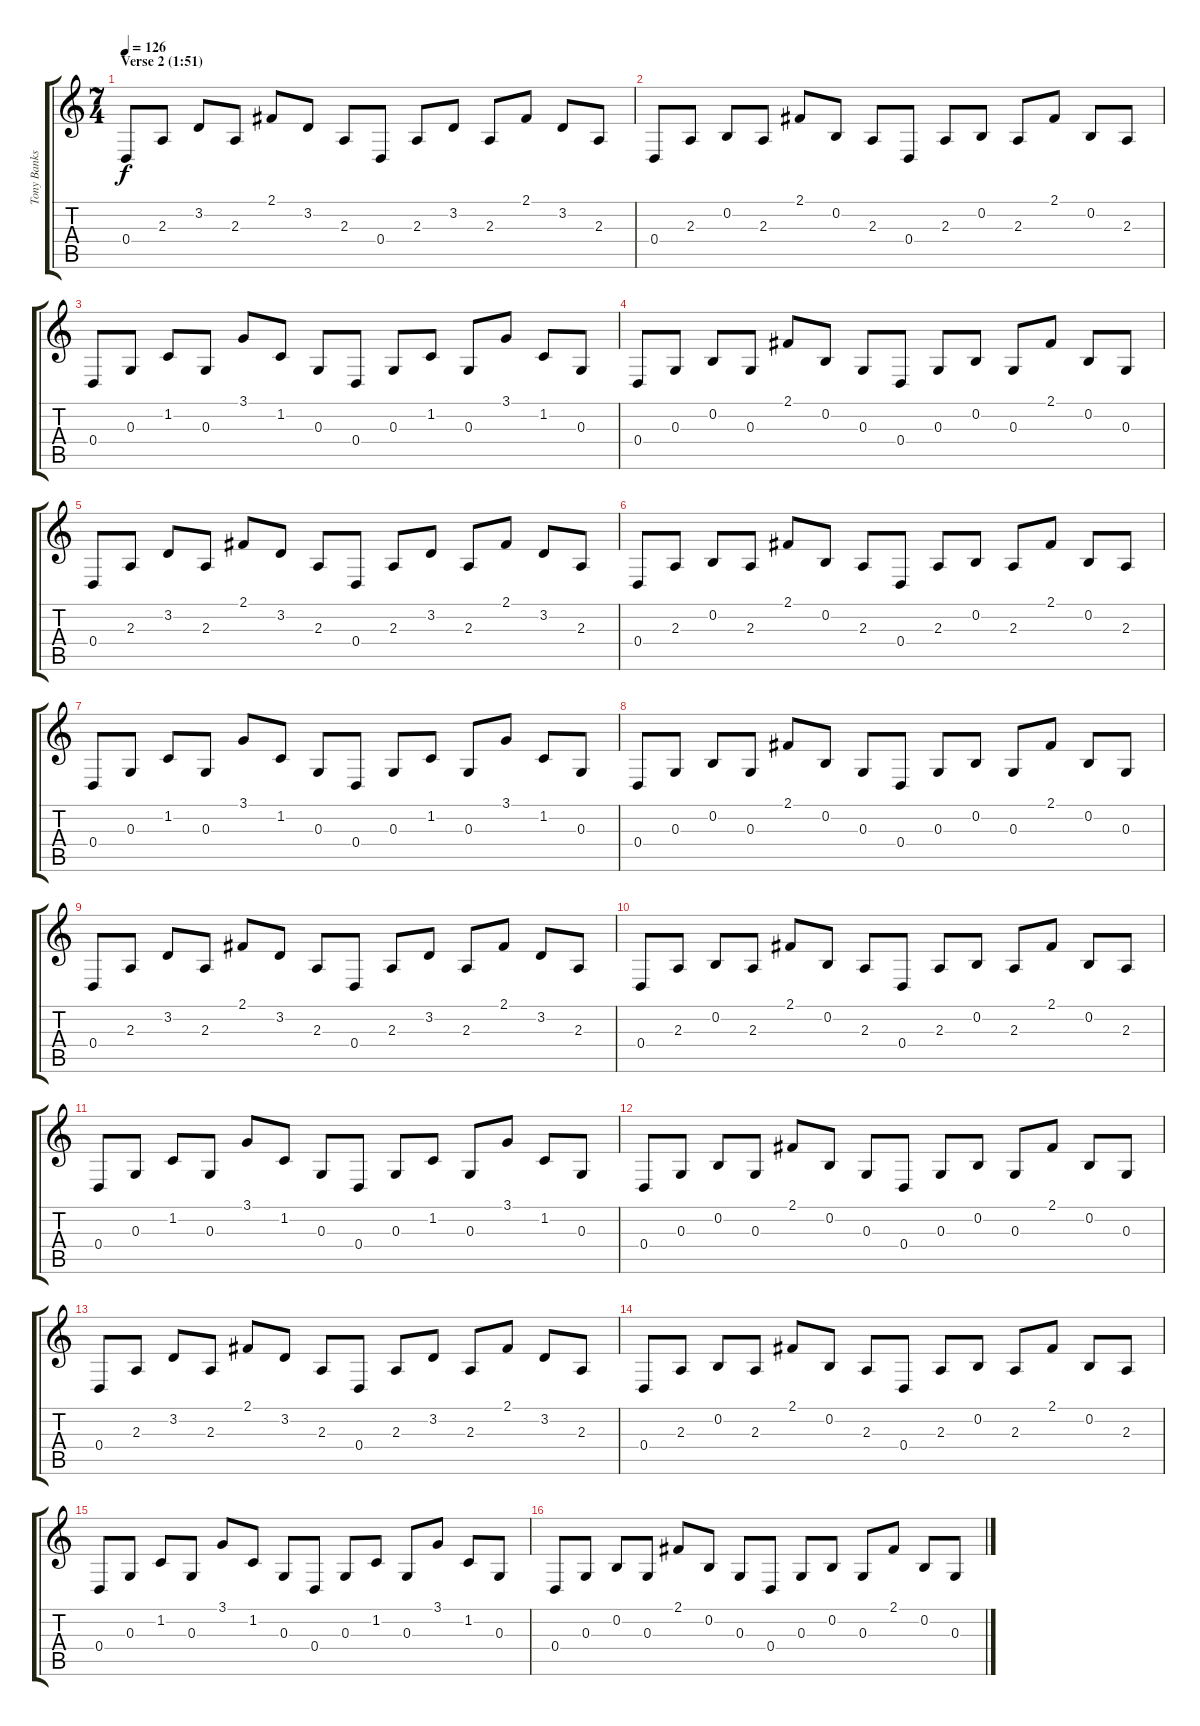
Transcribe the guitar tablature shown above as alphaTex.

\track ("Tony Banks (keyboard)" "Tony Banks") {instrument pad3polysynth}
\staff {score tabs}
\tuning (E4 B3 G3 D3 A2 E2) {hide}
\ts (7 4)
\section ("" "Verse 2 (1:51)")
\tempo 126
\clef g2
\ks c
0.4.8{dy f} 2.3.8 3.2.8 2.3.8 2.1.8 3.2.8 2.3.8 0.4.8 2.3.8 3.2.8 2.3.8 2.1.8 3.2.8 2.3.8 |
0.4.8 2.3.8 0.2.8 2.3.8 2.1.8 0.2.8 2.3.8 0.4.8 2.3.8 0.2.8 2.3.8 2.1.8 0.2.8 2.3.8 |
0.4.8 0.3.8 1.2.8 0.3.8 3.1.8 1.2.8 0.3.8 0.4.8 0.3.8 1.2.8 0.3.8 3.1.8 1.2.8 0.3.8 |
0.4.8 0.3.8 0.2.8 0.3.8 2.1.8 0.2.8 0.3.8 0.4.8 0.3.8 0.2.8 0.3.8 2.1.8 0.2.8 0.3.8 |
0.4.8 2.3.8 3.2.8 2.3.8 2.1.8 3.2.8 2.3.8 0.4.8 2.3.8 3.2.8 2.3.8 2.1.8 3.2.8 2.3.8 |
0.4.8 2.3.8 0.2.8 2.3.8 2.1.8 0.2.8 2.3.8 0.4.8 2.3.8 0.2.8 2.3.8 2.1.8 0.2.8 2.3.8 |
0.4.8 0.3.8 1.2.8 0.3.8 3.1.8 1.2.8 0.3.8 0.4.8 0.3.8 1.2.8 0.3.8 3.1.8 1.2.8 0.3.8 |
0.4.8 0.3.8 0.2.8 0.3.8 2.1.8 0.2.8 0.3.8 0.4.8 0.3.8 0.2.8 0.3.8 2.1.8 0.2.8 0.3.8 |
0.4.8 2.3.8 3.2.8 2.3.8 2.1.8 3.2.8 2.3.8 0.4.8 2.3.8 3.2.8 2.3.8 2.1.8 3.2.8 2.3.8 |
0.4.8 2.3.8 0.2.8 2.3.8 2.1.8 0.2.8 2.3.8 0.4.8 2.3.8 0.2.8 2.3.8 2.1.8 0.2.8 2.3.8 |
0.4.8 0.3.8 1.2.8 0.3.8 3.1.8 1.2.8 0.3.8 0.4.8 0.3.8 1.2.8 0.3.8 3.1.8 1.2.8 0.3.8 |
0.4.8 0.3.8 0.2.8 0.3.8 2.1.8 0.2.8 0.3.8 0.4.8 0.3.8 0.2.8 0.3.8 2.1.8 0.2.8 0.3.8 |
0.4.8 2.3.8 3.2.8 2.3.8 2.1.8 3.2.8 2.3.8 0.4.8 2.3.8 3.2.8 2.3.8 2.1.8 3.2.8 2.3.8 |
0.4.8 2.3.8 0.2.8 2.3.8 2.1.8 0.2.8 2.3.8 0.4.8 2.3.8 0.2.8 2.3.8 2.1.8 0.2.8 2.3.8 |
0.4.8 0.3.8 1.2.8 0.3.8 3.1.8 1.2.8 0.3.8 0.4.8 0.3.8 1.2.8 0.3.8 3.1.8 1.2.8 0.3.8 |
0.4.8 0.3.8 0.2.8 0.3.8 2.1.8 0.2.8 0.3.8 0.4.8 0.3.8 0.2.8 0.3.8 2.1.8 0.2.8 0.3.8
